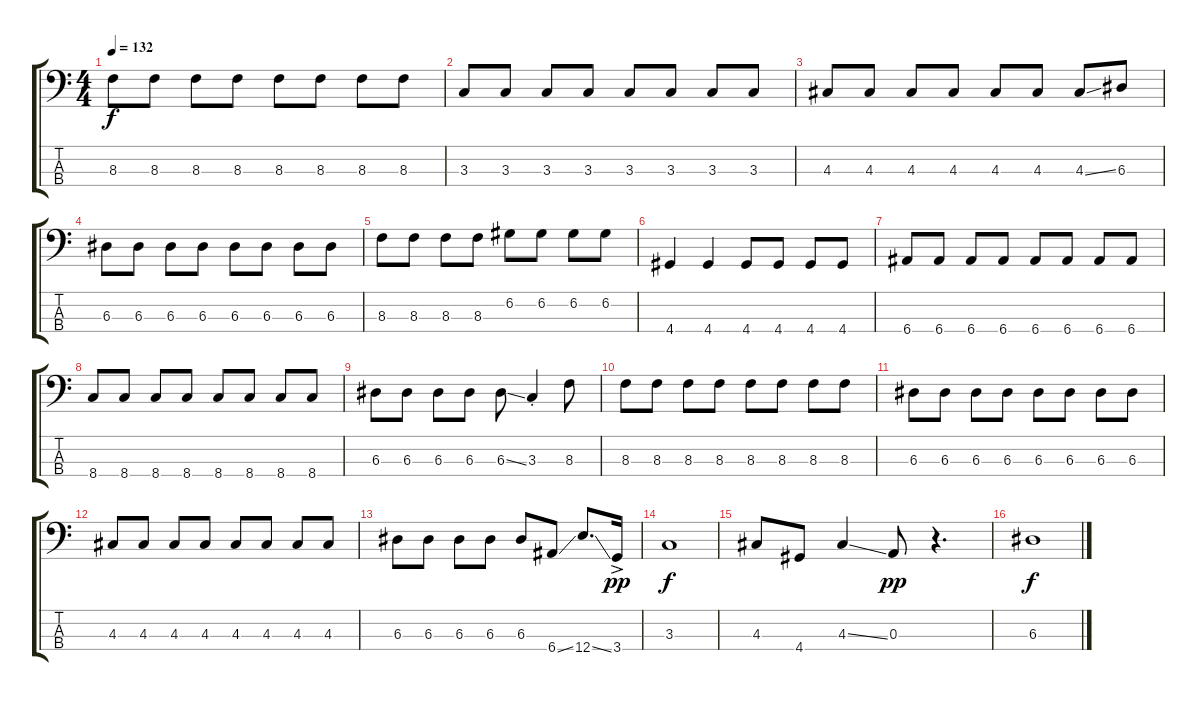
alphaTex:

\track "" {instrument electricbassfinger}
\staff {score tabs}
\tuning (G2 D2 A1 E1) {hide}
\ts (4 4)
\tempo 132
\clef f4
\ks c
8.3.8{dy f} 8.3.8 8.3.8 8.3.8 8.3.8 8.3.8 8.3.8 8.3.8 |
3.3.8 3.3.8 3.3.8 3.3.8 3.3.8 3.3.8 3.3.8 3.3.8 |
4.3.8 4.3.8 4.3.8 4.3.8 4.3.8 4.3.8 4.3{ss}.8 6.3.8 |
6.3.8 6.3.8 6.3.8 6.3.8 6.3.8 6.3.8 6.3.8 6.3.8 |
8.3.8 8.3.8 8.3.8 8.3.8 6.2.8 6.2.8 6.2.8 6.2.8 |
4.4.4 4.4.4 4.4.8 4.4.8 4.4.8 4.4.8 |
6.4.8 6.4.8 6.4.8 6.4.8 6.4.8 6.4.8 6.4.8 6.4.8 |
8.4.8 8.4.8 8.4.8 8.4.8 8.4.8 8.4.8 8.4.8 8.4.8 |
6.3.8 6.3.8 6.3.8 6.3.8 6.3{ss}.8 3.3{st}.4 8.3.8 |
8.3.8 8.3.8 8.3.8 8.3.8 8.3.8 8.3.8 8.3.8 8.3.8 |
6.3.8 6.3.8 6.3.8 6.3.8 6.3.8 6.3.8 6.3.8 6.3.8 |
4.3.8 4.3.8 4.3.8 4.3.8 4.3.8 4.3.8 4.3.8 4.3.8 |
6.3.8 6.3.8 6.3.8 6.3.8 6.3.8 6.4{ss}.8 12.4{ss}.8{d} 3.4{ac}.16{dy pp} |
3.3.1{dy f} |
4.3.8 4.4.8 4.3{ss}.4 0.3.8{dy pp} r.4{d} |
6.3.1{dy f}
